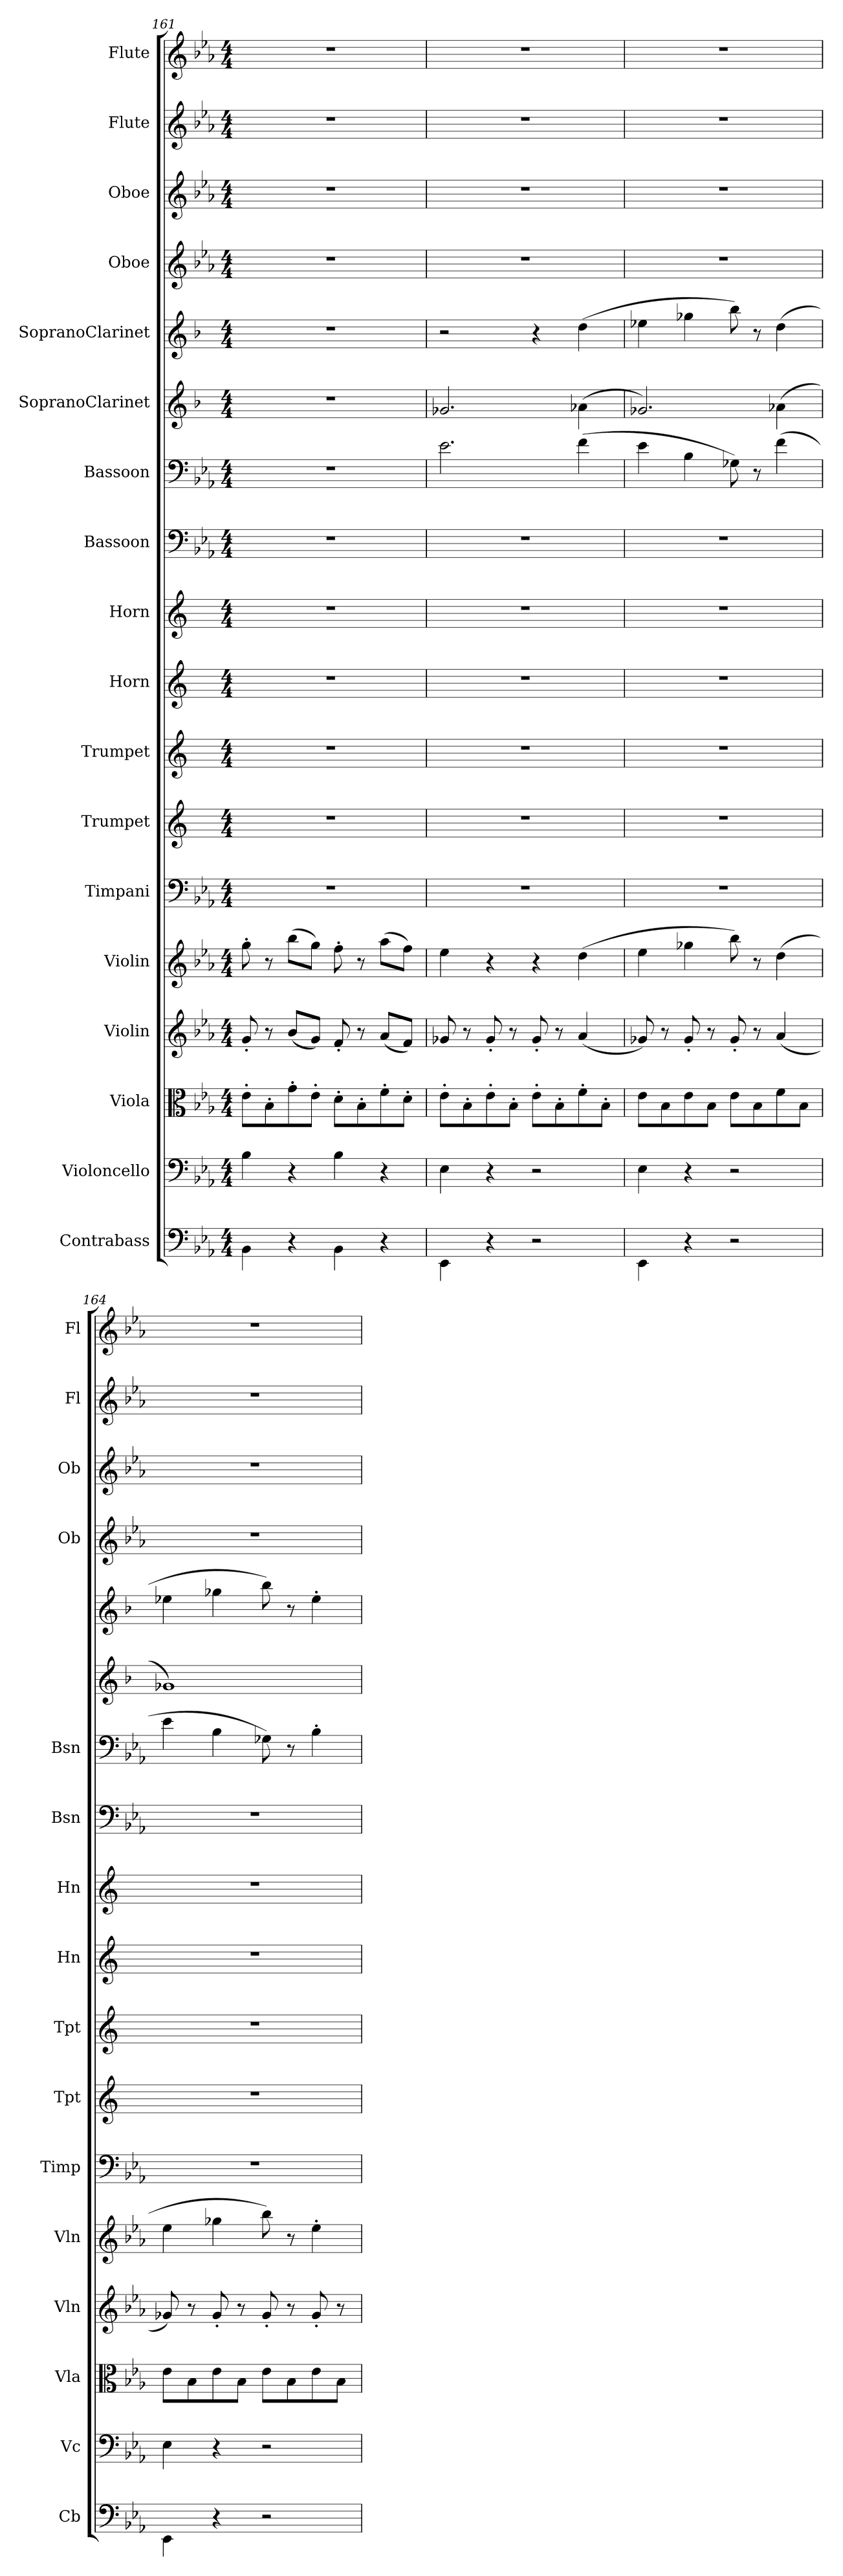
**kern	**kern	**kern	**kern	**kern	**kern	**kern	**kern	**kern	**kern	**kern	**kern	**kern	**kern	**kern	**kern	**kern	**kern
*part18	*part17	*part16	*part15	*part14	*part13	*part12	*part11	*part10	*part9	*part8	*part7	*part6	*part5	*part4	*part3	*part2	*part1
*staff18	*staff17	*staff16	*staff15	*staff14	*staff13	*staff12	*staff11	*staff10	*staff9	*staff8	*staff7	*staff6	*staff5	*staff4	*staff3	*staff2	*staff1
*I"Contrabass	*I"Violoncello	*I"Viola	*I"Violin	*I"Violin	*I"Timpani	*I"Trumpet	*I"Trumpet	*I"Horn	*I"Horn	*I"Bassoon	*I"Bassoon	*I"SopranoClarinet	*I"SopranoClarinet	*I"Oboe	*I"Oboe	*I"Flute	*I"Flute
*I'Cb	*I'Vc	*I'Vla	*I'Vln	*I'Vln	*I'Timp	*I'Tpt	*I'Tpt	*I'Hn	*I'Hn	*I'Bsn	*I'Bsn	*	*	*I'Ob	*I'Ob	*I'Fl	*I'Fl
*clefF4	*clefF4	*clefC3	*clefG2	*clefG2	*clefF4	*clefG2	*clefG2	*clefG2	*clefG2	*clefF4	*clefF4	*clefG2	*clefG2	*clefG2	*clefG2	*clefG2	*clefG2
*k[b-e-a-]	*k[b-e-a-]	*k[b-e-a-]	*k[b-e-a-]	*k[b-e-a-]	*k[b-e-a-]	*k[]	*k[]	*k[]	*k[]	*k[b-e-a-]	*k[b-e-a-]	*k[b-]	*k[b-]	*k[b-e-a-]	*k[b-e-a-]	*k[b-e-a-]	*k[b-e-a-]
*M4/4	*M4/4	*M4/4	*M4/4	*M4/4	*M4/4	*M4/4	*M4/4	*M4/4	*M4/4	*M4/4	*M4/4	*M4/4	*M4/4	*M4/4	*M4/4	*M4/4	*M4/4
=161	=161	=161	=161	=161	=161	=161	=161	=161	=161	=161	=161	=161	=161	=161	=161	=161	=161
4BB-"\	4B-"\	8e-'\L	8g'/	8gg'\	1r	1r	1r	1r	1r	1r	1r	1r	1r	1r	1r	1r	1r
.	.	8B-'\	8r	8r	.	.	.	.	.	.	.	.	.	.	.	.	.
4r	4r	8g'\	(8b-/L	(8bb-\L	.	.	.	.	.	.	.	.	.	.	.	.	.
.	.	8e-'\J	8g/J)	8gg\J)	.	.	.	.	.	.	.	.	.	.	.	.	.
4BB-"\	4B-"\	8d'\L	8f'/	8ff'\	.	.	.	.	.	.	.	.	.	.	.	.	.
.	.	8B-'\	8r	8r	.	.	.	.	.	.	.	.	.	.	.	.	.
4r	4r	8f'\	(8a-/L	(8aa-\L	.	.	.	.	.	.	.	.	.	.	.	.	.
.	.	8d'\J	8f/J)	8ff\J)	.	.	.	.	.	.	.	.	.	.	.	.	.
=162	=162	=162	=162	=162	=162	=162	=162	=162	=162	=162	=162	=162	=162	=162	=162	=162	=162
4EE-"\	4E-"\	8e-'\L	8g-X/	4ee-\	1r	1r	1r	1r	1r	1r	2.e-\	2.g-X/	2r	1r	1r	1r	1r
.	.	8B-'\	8r	.	.	.	.	.	.	.	.	.	.	.	.	.	.
4r	4r	8e-'\	8g-'/	4r	.	.	.	.	.	.	.	.	.	.	.	.	.
.	.	8B-'\J	8r	.	.	.	.	.	.	.	.	.	.	.	.	.	.
2r	2r	8e-'\L	8g-'/	4r	.	.	.	.	.	.	.	.	4r	.	.	.	.
.	.	8B-'\	8r	.	.	.	.	.	.	.	.	.	.	.	.	.	.
.	.	8f'\	(4a-/	(4dd\	.	.	.	.	.	.	(4f\	(4a-X\	(4dd\	.	.	.	.
.	.	8B-'\J	.	.	.	.	.	.	.	.	.	.	.	.	.	.	.
=163	=163	=163	=163	=163	=163	=163	=163	=163	=163	=163	=163	=163	=163	=163	=163	=163	=163
4EE-"\	4E-"\	8e-\L	8g-X/)	4ee-\	1r	1r	1r	1r	1r	1r	4e-\	2.g-X/)	4ee-X\	1r	1r	1r	1r
.	.	8B-\	8r	.	.	.	.	.	.	.	.	.	.	.	.	.	.
4r	4r	8e-\	8g-'/	4gg-X\	.	.	.	.	.	.	4B-\	.	4gg-X\	.	.	.	.
.	.	8B-\J	8r	.	.	.	.	.	.	.	.	.	.	.	.	.	.
2r	2r	8e-\L	8g-'/	8bb-\)	.	.	.	.	.	.	8G-X\)	.	8bb-\)	.	.	.	.
.	.	8B-\	8r	8r	.	.	.	.	.	.	8r	.	8r	.	.	.	.
.	.	8f\	(4a-/	(4dd\	.	.	.	.	.	.	(4f\	(4a-X\	(4dd\	.	.	.	.
.	.	8B-\J	.	.	.	.	.	.	.	.	.	.	.	.	.	.	.
=164	=164	=164	=164	=164	=164	=164	=164	=164	=164	=164	=164	=164	=164	=164	=164	=164	=164
4EE-"\	4E-"\	8e-\L	8g-X/)	4ee-\	1r	1r	1r	1r	1r	1r	4e-\	1g-X/)	4ee-X\	1r	1r	1r	1r
.	.	8B-\	8r	.	.	.	.	.	.	.	.	.	.	.	.	.	.
4r	4r	8e-\	8g-'/	4gg-X\	.	.	.	.	.	.	4B-\	.	4gg-X\	.	.	.	.
.	.	8B-\J	8r	.	.	.	.	.	.	.	.	.	.	.	.	.	.
2r	2r	8e-\L	8g-'/	8bb-\)	.	.	.	.	.	.	8G-X\)	.	8bb-\)	.	.	.	.
.	.	8B-\	8r	8r	.	.	.	.	.	.	8r	.	8r	.	.	.	.
.	.	8e-\	8g-'/	4ee-'\	.	.	.	.	.	.	4B-'\	.	4ee-'\	.	.	.	.
.	.	8B-\J	8r	.	.	.	.	.	.	.	.	.	.	.	.	.	.
=	=	=	=	=	=	=	=	=	=	=	=	=	=	=	=	=	=
*-	*-	*-	*-	*-	*-	*-	*-	*-	*-	*-	*-	*-	*-	*-	*-	*-	*-
